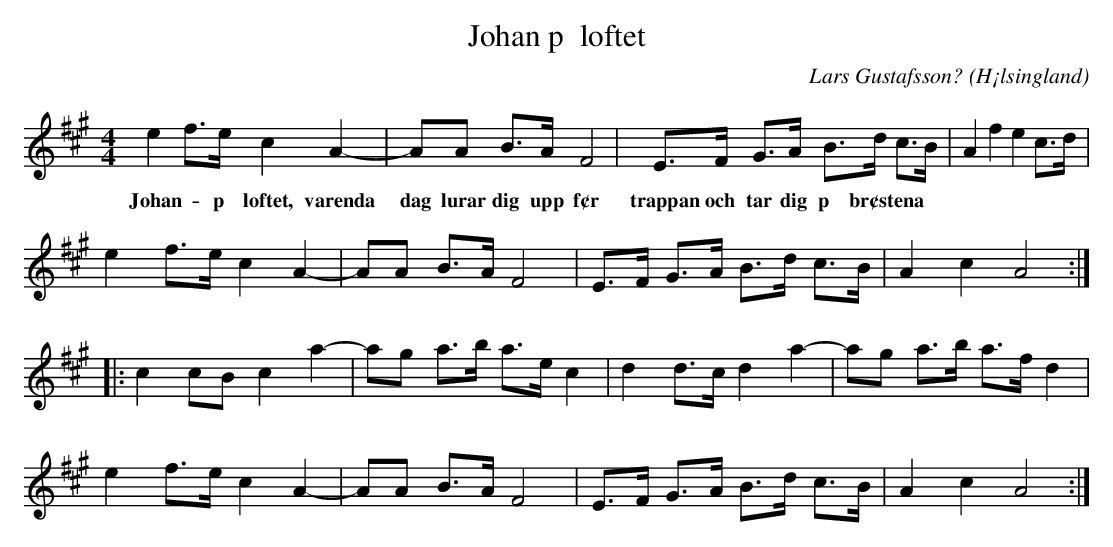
X:1
T:Johan p  loftet
C:Lars Gustafsson?
O:H¡lsingland
M:4/4
L:1/8
K:A
e2 f>e c2 A2-|AA B>A F4|E>F G>A B>d c>B|A2 f2 e2 c>d|
w: Johan - p  loftet, varenda dag lurar dig upp f¢r trappan och tar dig p  br¢stena
e2 f>e c2 A2-|AA B>A F4|E>F G>A B>d c>B|A2 c2 A4:|
|:c2 cB c2 a2-|ag a>b a>e c2|d2 d>c d2 a2-|ag a>b a>f d2|
e2 f>e c2 A2-|AA B>A F4|E>F G>A B>d c>B|A2 c2 A4:|
